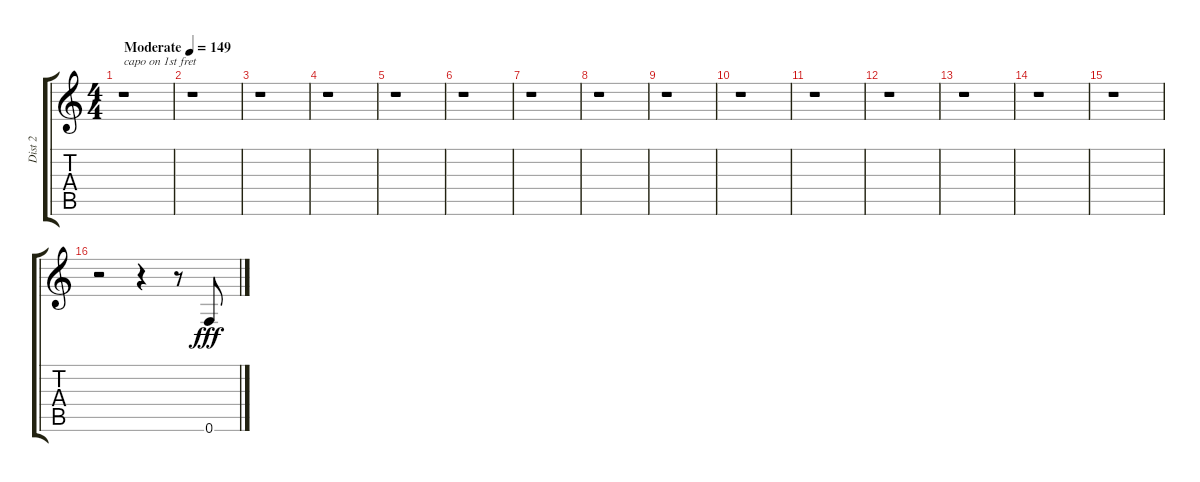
\track ("Dist 2" "Dist 2") {instrument overdrivenguitar}
\staff {score tabs}
\tuning (F4 C4 Ab3 Eb3 Bb2 F2) {hide}
\ts (4 4)
\tempo (149 "Moderate")
\clef g2
\ks c
r.1{txt "capo on 1st fret" dy fff instrument overdrivenguitar} |
r.1 |
r.1 |
r.1 |
r.1 |
r.1 |
r.1 |
r.1 |
r.1 |
r.1 |
r.1 |
r.1 |
r.1 |
r.1 |
r.1 |
r.2{volume 9} r.4 r.8 0.6.8
